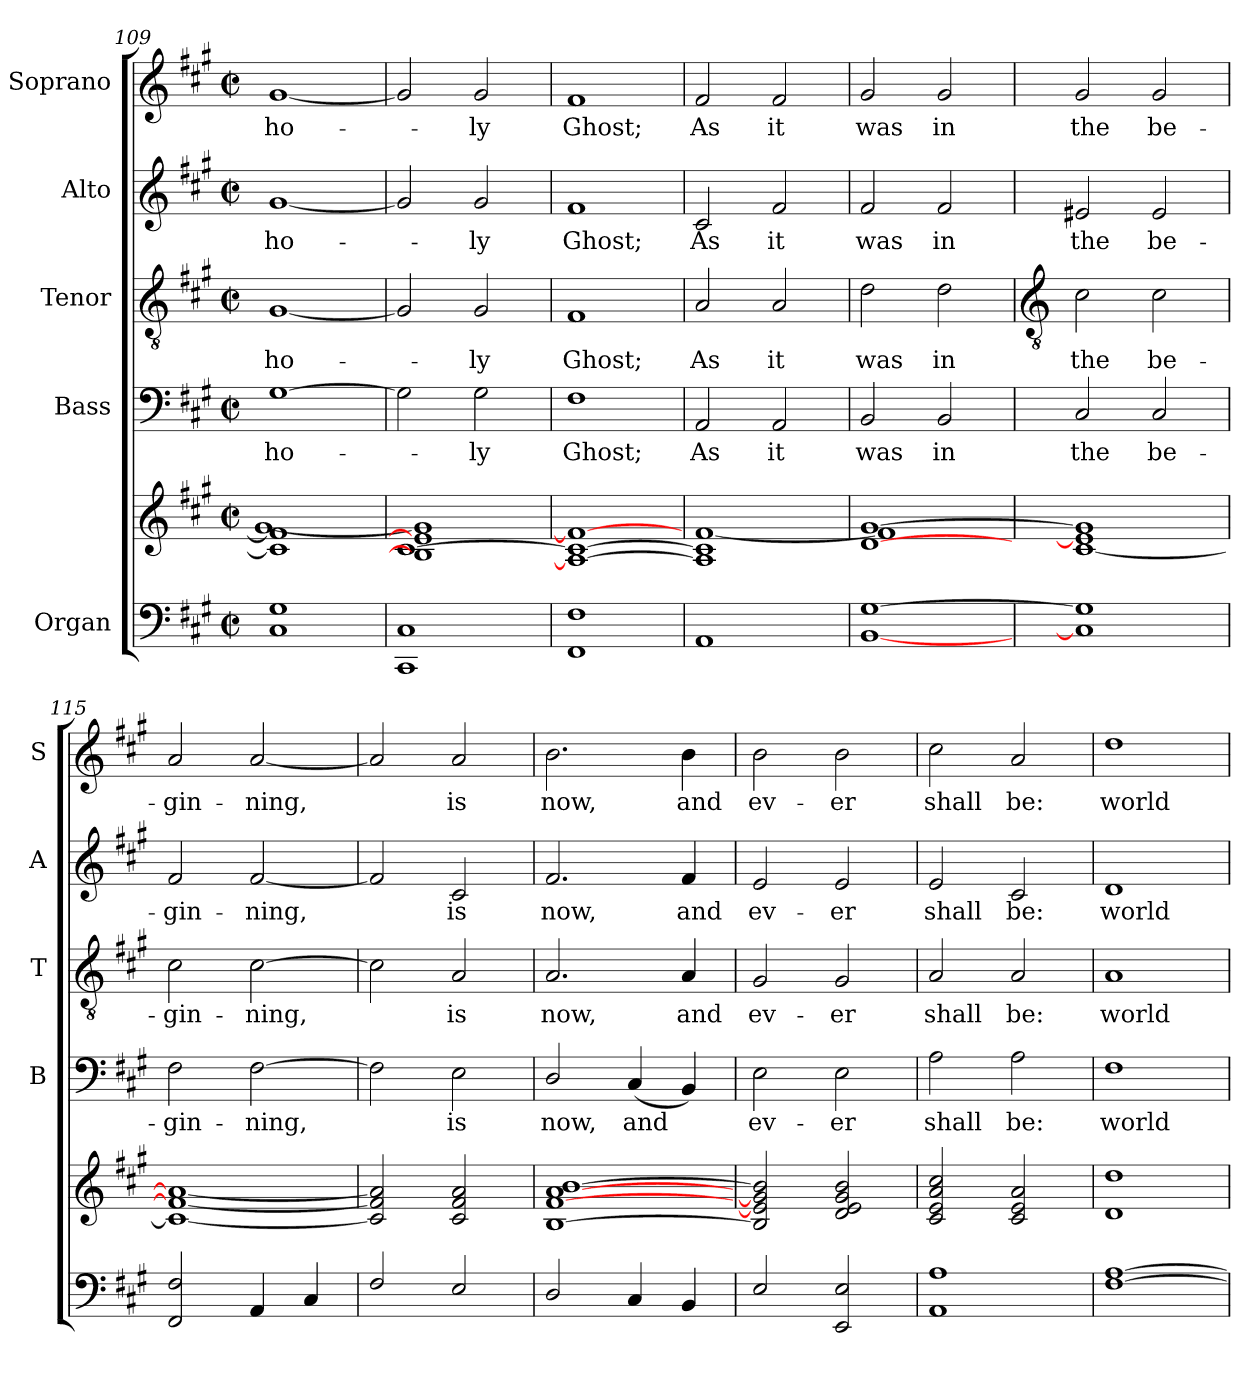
**kern	**kern	**kern	**text	**kern	**text	**kern	**text	**kern	**text
*part5	*part5	*part4	*part4	*part3	*part3	*part2	*part2	*part1	*part1
*staff6	*staff5	*staff4	*staff4	*staff3	*staff3	*staff2	*staff2	*staff1	*staff1
*I"Organ	*	*I"Bass	*	*I"Tenor	*	*I"Alto	*	*I"Soprano	*
*	*	*I'B	*	*I'T	*	*I'A	*	*I'S	*
*clefF4	*clefG2	*clefF4	*	*clefGv2	*	*clefG2	*	*clefG2	*
*k[f#c#g#]	*k[f#c#g#]	*k[f#c#g#]	*	*k[f#c#g#]	*	*k[f#c#g#]	*	*k[f#c#g#]	*
*A:	*A:	*A:	*	*A:	*	*A:	*	*A:	*
*M2/2	*M2/2	*M2/2	*	*M2/2	*	*M2/2	*	*M2/2	*
*met(c|)	*met(c|)	*met(c|)	*	*met(c|)	*	*met(c|)	*	*met(c|)	*
=109	=109	=109	=109	=109	=109	=109	=109	=109	=109
*	*^	*	*	*	*	*	*	*	*
!	!	!	!	!LO:LY:b	!	!LO:LY:b	!	!LO:LY:b	!	!LO:LY:b
1C# 1G#	1c#/] 1f#/]	[1g#\	[1G#	ho-	[1G#	ho-	[1g#	ho-	[1g#	ho-
=110	=110	=110	=110	=110	=110	=110	=110	=110	=110	=110
1CC# 1C#	[1c#/	1B\] 1e#\] 1g#\]	2G#]	.	2G#]	.	2g#]	.	2g#]	.
!	!	!	!	!LO:LY:b	!	!LO:LY:b	!	!LO:LY:b	!	!LO:LY:b
.	.	.	2G#	ly	2G#	ly	2g#	ly	2g#	ly
=111	=111	=111	=111	=111	=111	=111	=111	=111	=111	=111
!	!	!	!	!LO:LY:b	!	!LO:LY:b	!	!LO:LY:b	!	!LO:LY:b
1FF# 1F#	1A/_ 1c#/_ 1f#/_	1ryy	1F#	Ghost;	1F#	Ghost;	1f#	Ghost;	1f#	Ghost;
=112	=112	=112	=112	=112	=112	=112	=112	=112	=112	=112
!	!	!	!	!LO:LY:b	!	!LO:LY:b	!	!LO:LY:b	!	!LO:LY:b
1AA	1A/] 1c#/]	[1f#\	2AA	As	2A	As	2c#	As	2f#	As
!	!	!	!	!LO:LY:b	!	!LO:LY:b	!	!LO:LY:b	!	!LO:LY:b
.	.	.	2AA	it	2A	it	2f#	it	2f#	it
=113	=113	=113	=113	=113	=113	=113	=113	=113	=113	=113
!	!	!	!	!LO:LY:b	!	!LO:LY:b	!	!LO:LY:b	!	!LO:LY:b
[1BB [1G#	[1d/ [1g#/	1f#\]	2BB	was	2d	was	2f#	was	2g#	was
!	!	!	!	!LO:LY:b	!	!LO:LY:b	!	!LO:LY:b	!	!LO:LY:b
.	.	.	2BB	in	2d	in	2f#	in	2g#	in
!!LO:LB:g=z
=114	=114	=114	=114	=114	=114	=114	=114	=114	=114	=114
*	*	*	*	*	*clefGv2	*	*	*	*	*
*^	*	*	*	*	*	*	*	*	*	*
!	!	!	!	!	!LO:LY:b	!	!LO:LY:b	!	!LO:LY:b	!	!LO:LY:b
1C#] 1G#]	1ryy	1e#/] 1g#/]	[1c#\	2C#	the	2c#	the	2e#X	the	2g#	the
!	!	!	!	!	!LO:LY:b	!	!LO:LY:b	!	!LO:LY:b	!	!LO:LY:b
.	.	.	.	2C#	be-	2c#	be-	2e#	be-	2g#	be-
=115	=115	=115	=115	=115	=115	=115	=115	=115	=115	=115	=115
!	!	!	!	!	!LO:LY:b	!	!LO:LY:b	!	!LO:LY:b	!	!LO:LY:b
2FF# 2F#	1ryy	1ryy	1c#\_ 1f#\_ 1a\_	2F#	-gin-	2c#	-gin-	2f#	-gin-	2a	-gin-
!	!	!	!	!	!LO:LY:b	!	!LO:LY:b	!	!LO:LY:b	!	!LO:LY:b
4AA	.	.	.	[2F#	-ning,	[2c#	-ning,	[2f#	-ning,	[2a	-ning,
4C#	.	.	.	.	.	.	.	.	.	.	.
=116	=116	=116	=116	=116	=116	=116	=116	=116	=116	=116	=116
2F#	1ryy	1ryy	2c#/] 2f#/] 2a/]	2F#]	.	2c#]	.	2f#]	.	2a]	.
!	!	!	!	!	!LO:LY:b	!	!LO:LY:b	!	!LO:LY:b	!	!LO:LY:b
2E	.	.	2c#/ 2f#/ 2a/	2E	is	2A	is	2c#	is	2a	is
=117	=117	=117	=117	=117	=117	=117	=117	=117	=117	=117	=117
!	!	!	!	!	!LO:LY:b	!	!LO:LY:b	!	!LO:LY:b	!	!LO:LY:b
2D/	1ryy	[1B/ [1f#/ [1a/ [1b/	1ryy	2D/	now,	2.A	now,	2.f#	now,	2.b	now,
!	!	!	!	!	!LO:LY:b	!	!	!	!	!	!
4C#	.	.	.	(<4C#	and	.	.	.	.	.	.
!	!	!	!	!	!	!	!LO:LY:b	!	!LO:LY:b	!	!LO:LY:b
4BB	.	.	.	4BB)	.	4A	and	4f#	and	4b	and
=118	=118	=118	=118	=118	=118	=118	=118	=118	=118	=118	=118
!	!	!	!	!	!LO:LY:b	!	!LO:LY:b	!	!LO:LY:b	!	!LO:LY:b
2E	1ryy	2B/] 2e/] 2g#/] 2b/]	1ryy	2E	ev-	2G#	ev-	2e	ev-	2b	ev-
!	!	!	!	!	!LO:LY:b	!	!LO:LY:b	!	!LO:LY:b	!	!LO:LY:b
2EE 2E	.	2d/ 2e/ 2g#/ 2b/	.	2E	-er	2G#	-er	2e	-er	2b	-er
=119	=119	=119	=119	=119	=119	=119	=119	=119	=119	=119	=119
!	!	!	!	!	!LO:LY:b	!	!LO:LY:b	!	!LO:LY:b	!	!LO:LY:b
1AA 1A	1ryy	2c#/ 2e/ 2a/ 2cc#/	1ryy	2A	shall	2A	shall	2e	shall	2cc#	shall
!	!	!	!	!	!LO:LY:b	!	!LO:LY:b	!	!LO:LY:b	!	!LO:LY:b
.	.	2c#/ 2e/ 2a/	.	2A	be:	2A	be:	2c#	be:	2a	be:
=120	=120	=120	=120	=120	=120	=120	=120	=120	=120	=120	=120
!	!	!	!	!	!LO:LY:b	!	!LO:LY:b	!	!LO:LY:b	!	!LO:LY:b
[1F# [1A	1ryy	1d/ 1dd/	1ryy	1F#	world	1A	world	1d	world	1dd	world
*v	*v	*	*	*	*	*	*	*	*	*	*
*	*v	*v	*	*	*	*	*	*	*	*
=	=	=	=	=	=	=	=	=	=
*-	*-	*-	*-	*-	*-	*-	*-	*-	*-
